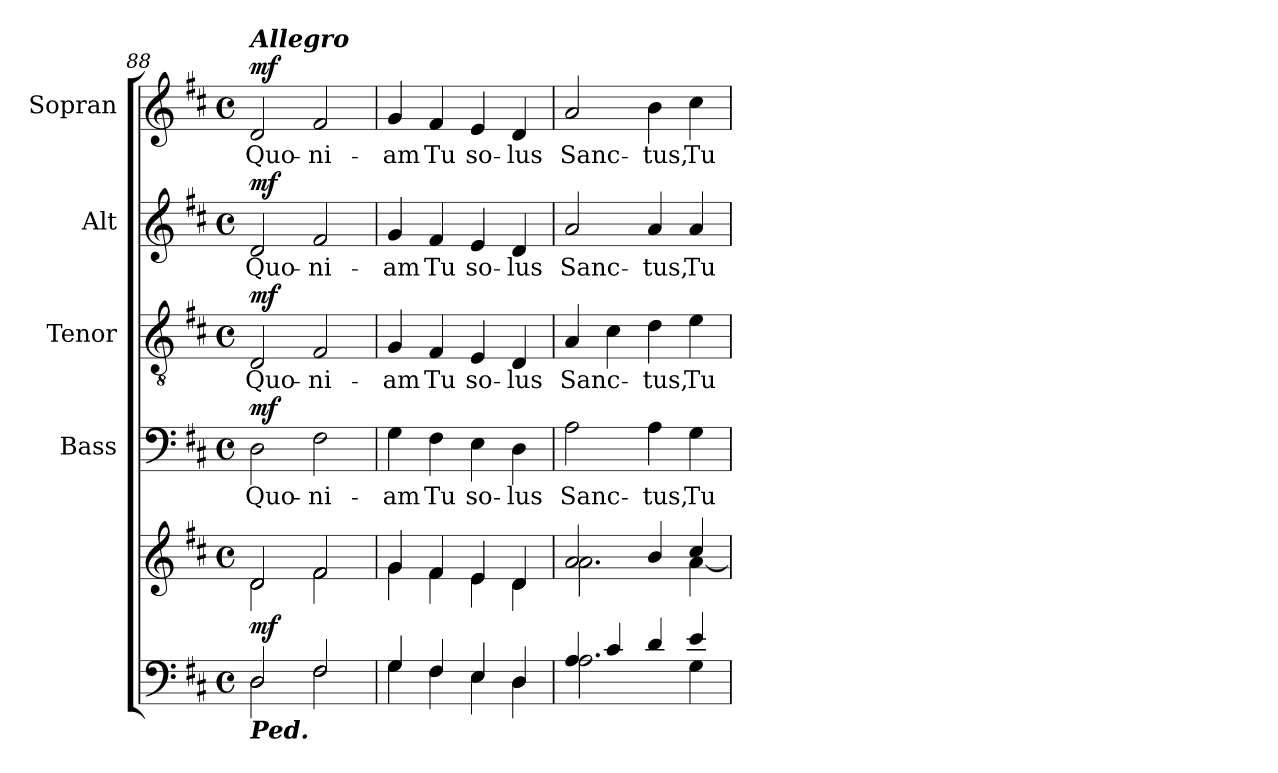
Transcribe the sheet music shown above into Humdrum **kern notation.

**kern	**kern	**dynam	**kern	**text	**dynam	**kern	**text	**dynam	**kern	**text	**dynam	**kern	**text	**dynam
*part5	*part5	*part5	*part4	*part4	*part4	*part3	*part3	*part3	*part2	*part2	*part2	*part1	*part1	*part1
*staff6	*staff5	*staff5/6	*staff4	*staff4	*staff4	*staff3	*staff3	*staff3	*staff2	*staff2	*staff2	*staff1	*staff1	*staff1
*	*	*	*I"Bass	*	*	*I"Tenor	*	*	*I"Alt	*	*	*I"Sopran	*	*
*	*	*	*I'B.	*	*	*I'T.	*	*	*I'A.	*	*	*I'S.	*	*
*clefF4	*clefG2	*	*clefF4	*	*	*clefGv2	*	*	*clefG2	*	*	*clefG2	*	*
*k[f#c#]	*k[f#c#]	*	*k[f#c#]	*	*	*k[f#c#]	*	*	*k[f#c#]	*	*	*k[f#c#]	*	*
*D:	*D:	*	*D:	*	*	*D:	*	*	*D:	*	*	*D:	*	*
*M4/4	*M4/4	*	*M4/4	*	*	*M4/4	*	*	*M4/4	*	*	*M4/4	*	*
*met(c)	*met(c)	*	*met(c)	*	*	*met(c)	*	*	*met(c)	*	*	*met(c)	*	*
=88	=88	=88	=88	=88	=88	=88	=88	=88	=88	=88	=88	=88	=88	=88
*^	*^	*	*	*	*	*	*	*	*	*	*	*	*	*
!	!	!	!	!	!	!	!	!	!	!	!	!	!	!LO:TX:a:Bi:t=Allegro	!	!
!LO:TX:b:Bi:t=Ped.	!	!	!	!	!	!	!	!	!	!	!	!	!	!	!	!
!	!	!	!	!LO:DY:b	!	!LO:LY:b	!LO:DY:a	!	!LO:LY:b	!LO:DY:a	!	!LO:LY:b	!LO:DY:a	!	!LO:LY:b	!LO:DY:b
2D/	2D\	2d/	2d\	mf	2D\	Quo-	mf	2D/	Quo-	mf	2d/	Quo-	mf	2d/	Quo-	mf
!	!	!	!	!	!	!LO:LY:b	!	!	!LO:LY:b	!	!	!LO:LY:b	!	!	!LO:LY:b	!
2F#/	2F#\	2f#/	2f#\	.	2F#\	-ni-	.	2F#/	-ni-	.	2f#/	-ni-	.	2f#/	-ni-	.
=89	=89	=89	=89	=89	=89	=89	=89	=89	=89	=89	=89	=89	=89	=89	=89	=89
!	!	!	!	!	!	!LO:LY:b	!	!	!LO:LY:b	!	!	!LO:LY:b	!	!	!LO:LY:b	!
4G/	4G\	4g/	4g\	.	4G\	-am	.	4G/	-am	.	4g/	-am	.	4g/	-am	.
!	!	!	!	!	!	!LO:LY:b	!	!	!LO:LY:b	!	!	!LO:LY:b	!	!	!LO:LY:b	!
4F#/	4F#\	4f#/	4f#\	.	4F#\	Tu	.	4F#/	Tu	.	4f#/	Tu	.	4f#/	Tu	.
!	!	!	!	!	!	!LO:LY:b	!	!	!LO:LY:b	!	!	!LO:LY:b	!	!	!LO:LY:b	!
4E/	4E\	4e/	4e\	.	4E\	so-	.	4E/	so-	.	4e/	so-	.	4e/	so-	.
!	!	!	!	!	!	!LO:LY:b	!	!	!LO:LY:b	!	!	!LO:LY:b	!	!	!LO:LY:b	!
4D/	4D\	4d/	4d\	.	4D\	-lus	.	4D/	-lus	.	4d/	-lus	.	4d/	-lus	.
=90	=90	=90	=90	=90	=90	=90	=90	=90	=90	=90	=90	=90	=90	=90	=90	=90
!	!	!	!	!	!	!LO:LY:b	!	!	!LO:LY:b	!	!	!LO:LY:b	!	!	!LO:LY:b	!
4A/	2.A\	2a/	2.a\	.	2A\	Sanc-	.	4A/	Sanc-	.	2a/	Sanc-	.	2a/	Sanc-	.
4c#/	.	.	.	.	.	.	.	4c#\	.	.	.	.	.	.	.	.
!	!	!	!	!	!	!LO:LY:b	!	!	!LO:LY:b	!	!	!LO:LY:b	!	!	!LO:LY:b	!
4d/	.	4b/	.	.	4A\	-tus,	.	4d\	-tus,	.	4a/	-tus,	.	4b\	-tus,	.
!	!	!	!	!	!	!LO:LY:b	!	!	!LO:LY:b	!	!	!LO:LY:b	!	!	!LO:LY:b	!
4e/	4G\	4cc#/	[<4a\	.	4G\	Tu	.	4e\	Tu	.	4a/	Tu	.	4cc#\	Tu	.
*v	*v	*	*	*	*	*	*	*	*	*	*	*	*	*	*	*
*	*v	*v	*	*	*	*	*	*	*	*	*	*	*	*	*
=	=	=	=	=	=	=	=	=	=	=	=	=	=	=
*-	*-	*-	*-	*-	*-	*-	*-	*-	*-	*-	*-	*-	*-	*-
